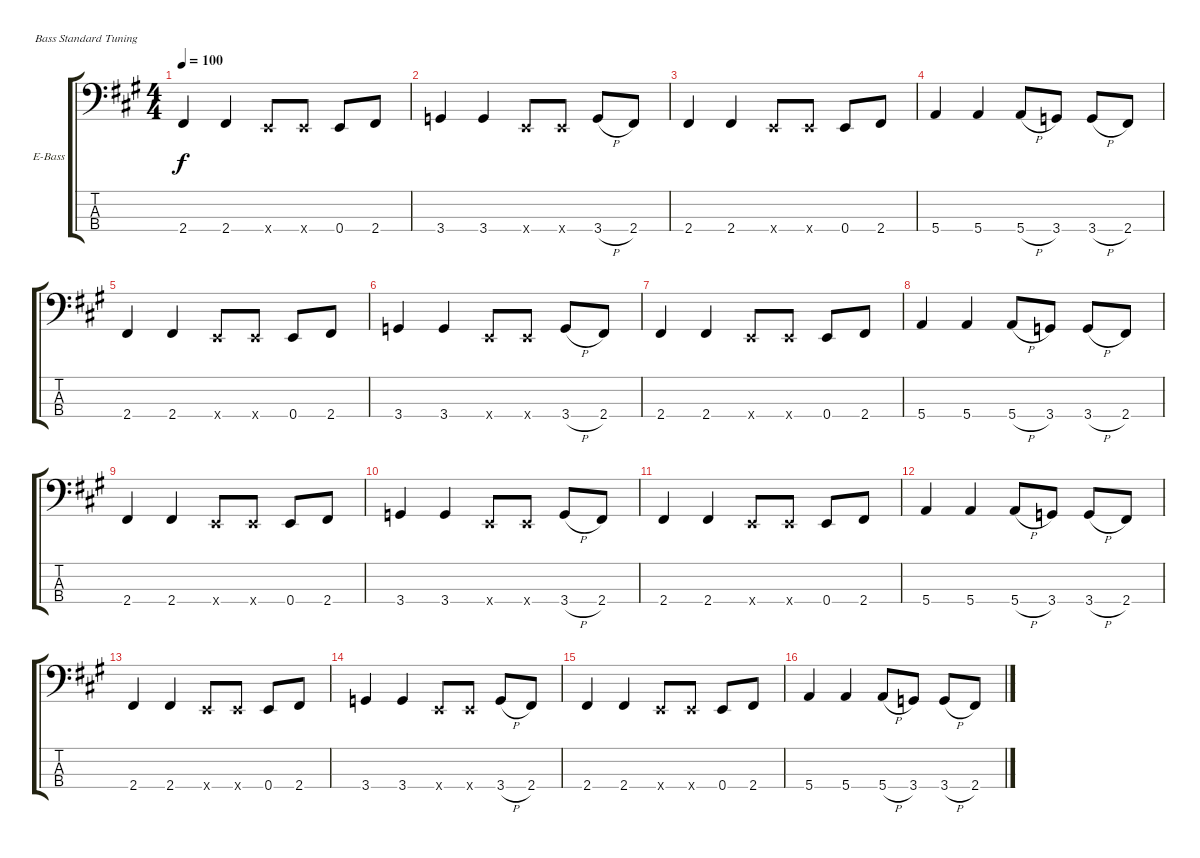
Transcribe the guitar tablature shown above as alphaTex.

\bracketExtendMode groupsimilarinstruments
\firstSystemTrackNameOrientation horizontal
\otherSystemsTrackNameOrientation horizontal
\track ("Bass" "E-Bass") {instrument electricbasspick}
\staff {score tabs}
\tuning (G2 D2 A1 E1)
\ts (4 4)
\tempo 100
\clef f4
\scale
1.07062
\ks a
2.4.4{dy f} 2.4.4 0.4{x}.8 0.4{x}.8 0.4.8 2.4.8 |
\scale
0.929382 3.4.4 3.4.4 0.4{x}.8 0.4{x}.8 3.4{h}.8 2.4.8 |
\scale
1.07062 2.4.4 2.4.4 0.4{x}.8 0.4{x}.8 0.4.8 2.4.8 |
\scale
0.929382 5.4.4 5.4.4 5.4{h}.8 3.4.8 3.4{h}.8 2.4.8 |
\scale
1.07062 2.4.4 2.4.4 0.4{x}.8 0.4{x}.8 0.4.8 2.4.8 |
\scale
0.929382 3.4.4 3.4.4 0.4{x}.8 0.4{x}.8 3.4{h}.8 2.4.8 |
\scale
1.07062 2.4.4 2.4.4 0.4{x}.8 0.4{x}.8 0.4.8 2.4.8 |
\scale
0.929382 5.4.4 5.4.4 5.4{h}.8 3.4.8 3.4{h}.8 2.4.8 |
\scale
1.07062 2.4.4 2.4.4 0.4{x}.8 0.4{x}.8 0.4.8 2.4.8 |
\scale
0.929382 3.4.4 3.4.4 0.4{x}.8 0.4{x}.8 3.4{h}.8 2.4.8 |
\scale
1.07062 2.4.4 2.4.4 0.4{x}.8 0.4{x}.8 0.4.8 2.4.8 |
\scale
0.929382 5.4.4 5.4.4 5.4{h}.8 3.4.8 3.4{h}.8 2.4.8 |
\scale
1.07062 2.4.4 2.4.4 0.4{x}.8 0.4{x}.8 0.4.8 2.4.8 |
\scale
0.929382 3.4.4 3.4.4 0.4{x}.8 0.4{x}.8 3.4{h}.8 2.4.8 |
\scale
1.07062 2.4.4 2.4.4 0.4{x}.8 0.4{x}.8 0.4.8 2.4.8 |
\scale
0.929382 5.4.4 5.4.4 5.4{h}.8 3.4.8 3.4{h}.8 2.4.8
